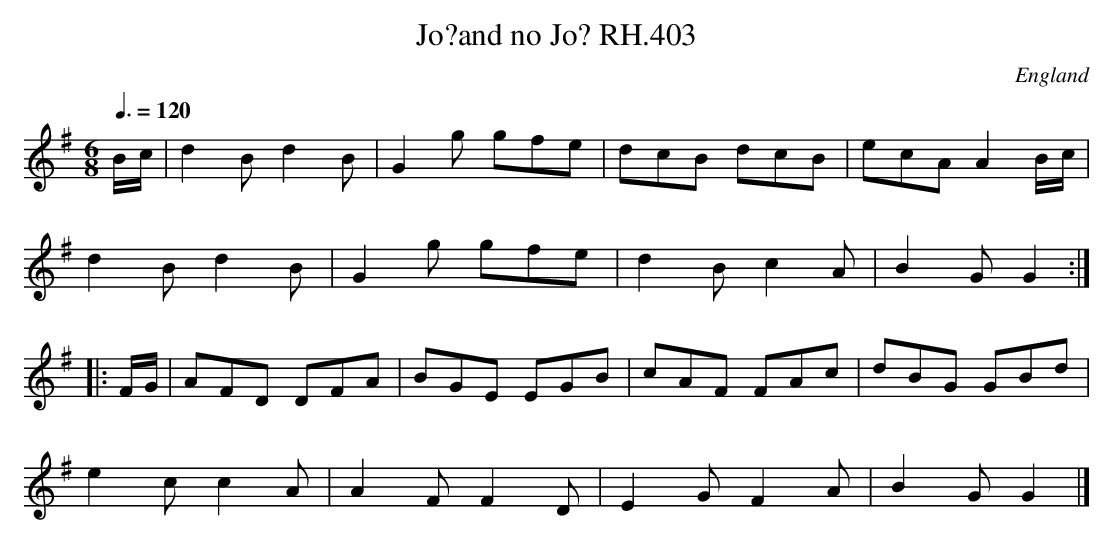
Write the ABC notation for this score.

X:1
T:Jo?and no Jo? RH.403
O:England
M:6/8
L:1/8
Q:3/8=120
K:G
B/c/|d2B d2B|G2g gfe|dcB dcB|ecA A2B/c/|
d2B d2B|G2g gfe|d2B c2A|B2G G2:|
|:F/G/|AFD DFA|BGE EGB|cAF FAc|dBG GBd|
e2c c2A|A2F F2D|E2G F2A|B2G G2|]
